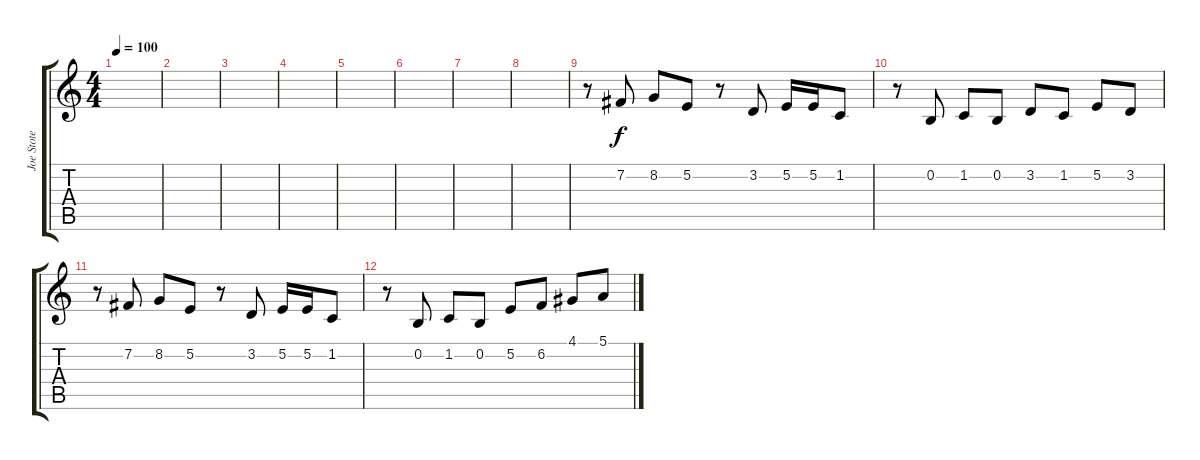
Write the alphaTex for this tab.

\track ("Joe Stote (Keys)" "Joe Stote ") {instrument tremolostrings}
\staff {score tabs}
\tuning (E4 B3 G3 D3 A2 E2) {hide}
\ts (4 4)
\tempo 100
\clef g2
\ks c
|
|
|
|
|
|
|
|
r.8 7.2.8 8.2.8 5.2.8 r.8 3.2.8 5.2.16 5.2.16 1.2.8 |
r.8 0.2.8 1.2.8 0.2.8 3.2.8 1.2.8 5.2.8 3.2.8 |
r.8 7.2.8 8.2.8 5.2.8 r.8 3.2.8 5.2.16 5.2.16 1.2.8 |
r.8 0.2.8 1.2.8 0.2.8 5.2.8 6.2.8 4.1.8 5.1.8
